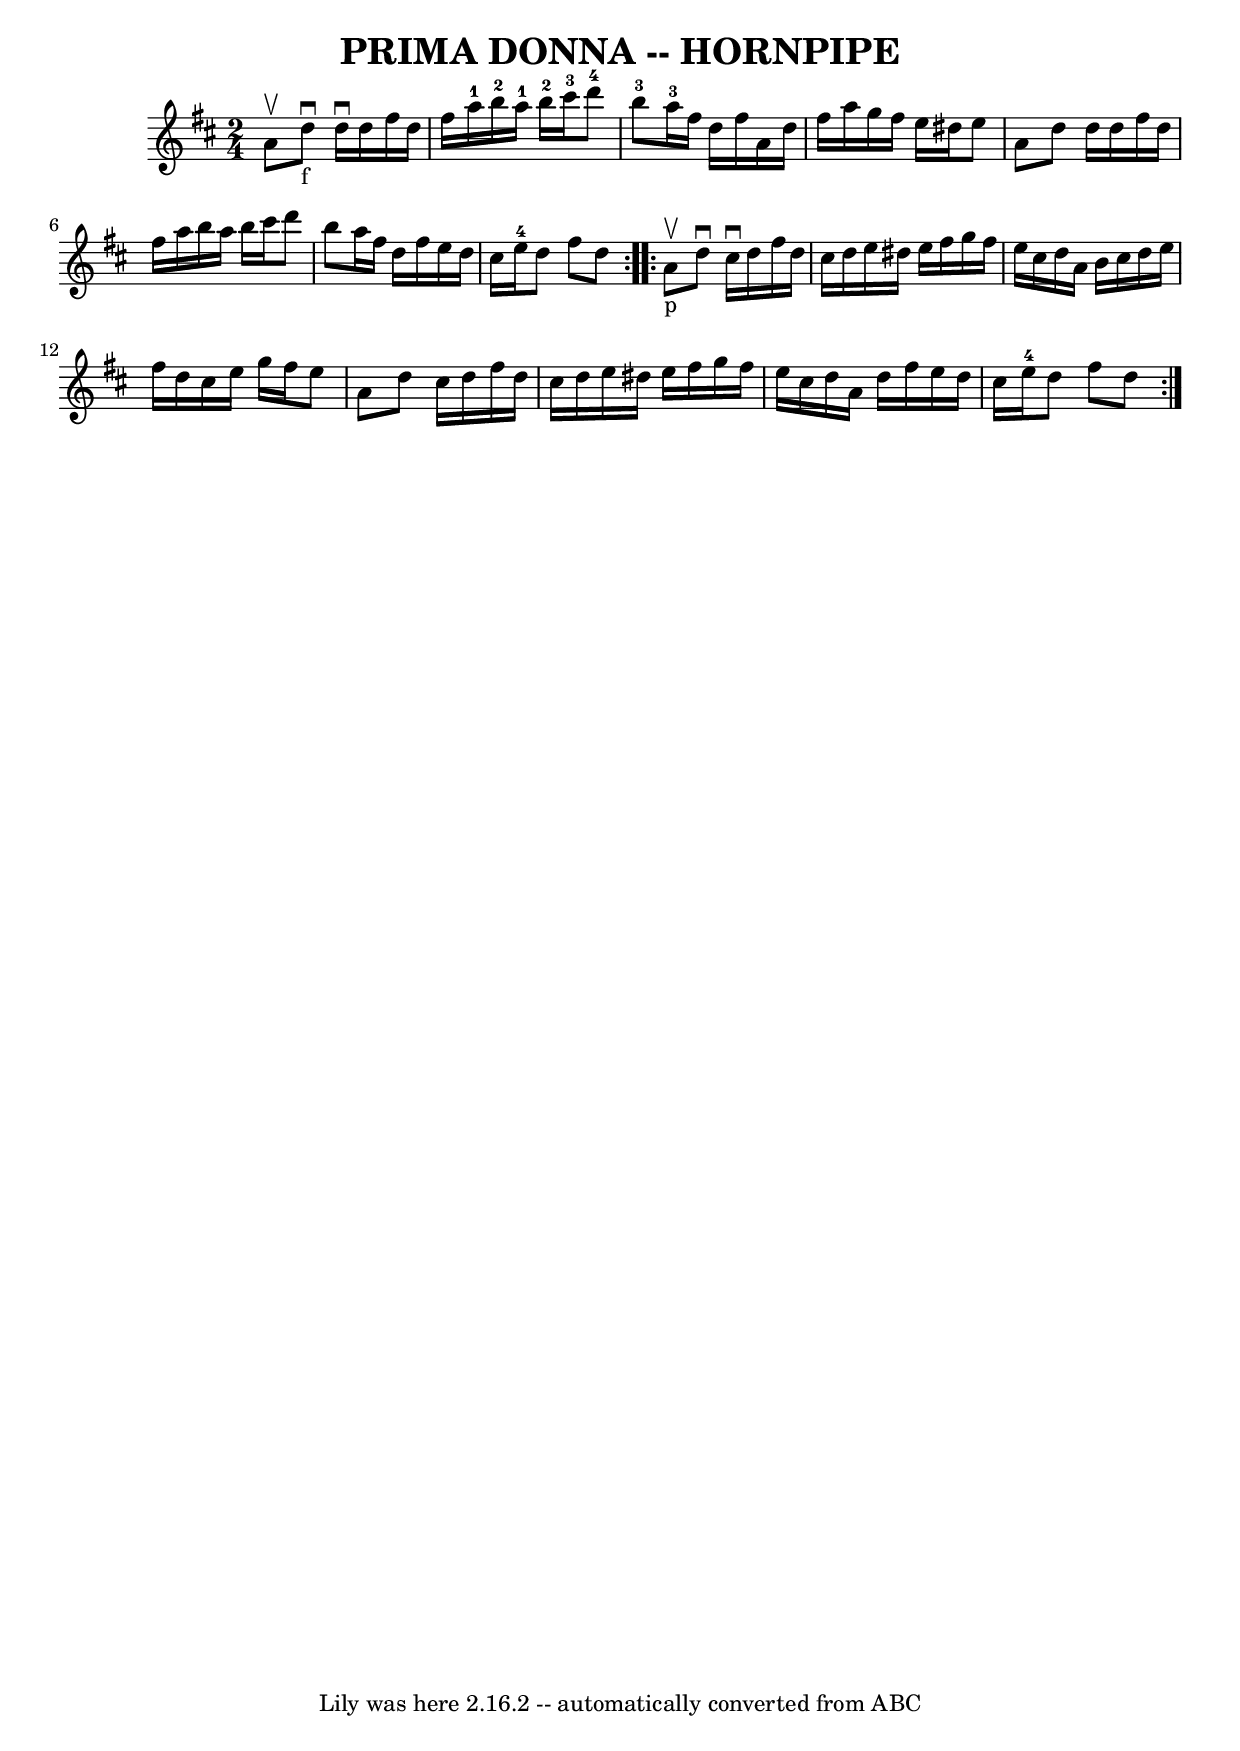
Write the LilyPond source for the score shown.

\version "2.16.2"
\include "Mammoth.ily"
\header {
  %% book = "Ryan's Mammoth Collection of Fiddle Tunes"
  crossRefNumber = "1"
  footnotes = ""
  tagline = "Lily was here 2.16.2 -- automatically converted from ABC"
  title = "PRIMA DONNA -- HORNPIPE"

}
voicedefault =  {



  \repeat volta 2 {

    \time 2/4 
    \key d \major
 a'8^\upbow       |
    d''8_"f"^\downbow   
    d''16^\downbow d''16 fis''16 d''16 fis''16 a''16-1   |
    
    b''16-2 a''16-1 b''16-2 cis'''16-3 d'''8-4 b''8 
    -3   |
    a''16-3 fis''16 d''16 fis''16 a'16 d''16   
    fis''16 a''16    |
    g''16 fis''16 e''16 dis''16 e''8    
    a'8    |
    |
    d''8 d''16 d''16 fis''16 d''16    
    fis''16 a''16    |
    b''16 a''16 b''16 cis'''16 d'''8    
    b''8    |
    a''16 fis''16 d''16 fis''16 e''16 d''16    
    cis''16 e''16-4   |
    d''8 fis''8 d''8    
  }     

  \repeat volta 2 {
    a'8_"p"^\upbow       |
    d''8^\downbow cis''16 
    ^\downbow d''16 fis''16 d''16 cis''16 d''16    |
    e''16   
    dis''16 e''16 fis''16 g''16 fis''16 e''16 cis''16    
    |
    d''16 a'16 b'16 cis''16 d''16 e''16 fis''16    
    d''16    |
    cis''16 e''16 g''16 fis''16 e''8 a'8    
    |
    |
    d''8 cis''16 d''16 fis''16 d''16 cis''16 
    d''16    |
    e''16 dis''16 e''16 fis''16 g''16 fis''16 
    e''16 cis''16    |
    d''16 a'16 d''16 fis''16 e''16    
    d''16 cis''16 e''16-4   |
    d''8 fis''8 d''8    
  }   

}

\score{
  <<

    \context Staff="default"
    {
      \voicedefault 
      
    }

  >>
  \layout {
    
  }
  \midi {
  }

}
